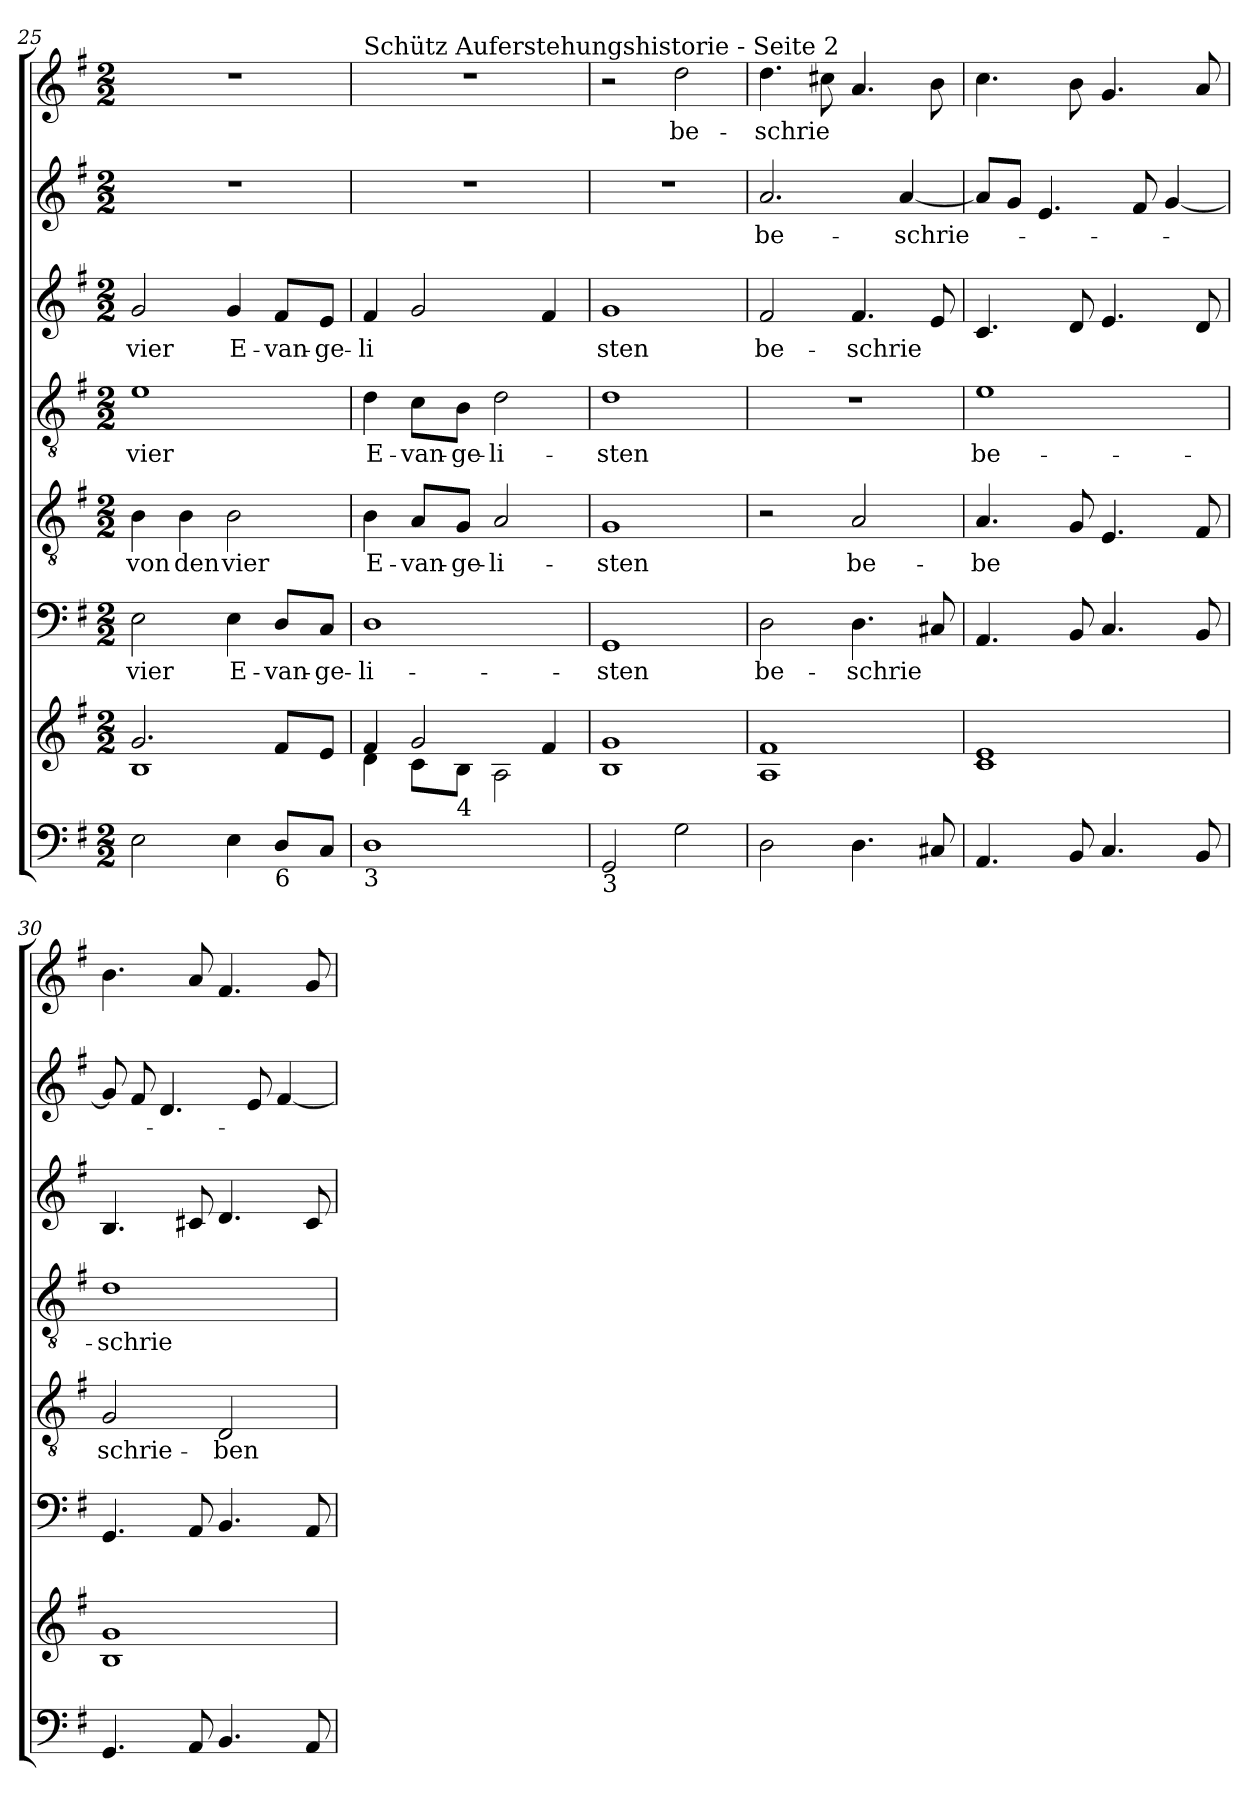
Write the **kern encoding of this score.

**kern	**kern	**kern	**text	**kern	**text	**kern	**text	**kern	**text	**kern	**text	**kern	**text
*part7	*part7	*part6	*part6	*part5	*part5	*part4	*part4	*part3	*part3	*part2	*part2	*part1	*part1
*staff8	*staff7	*staff6	*staff6	*staff5	*staff5	*staff4	*staff4	*staff3	*staff3	*staff2	*staff2	*staff1	*staff1
*clefF4	*clefG2	*clefF4	*	*clefGv2	*	*clefGv2	*	*clefG2	*	*clefG2	*	*clefG2	*
*k[f#]	*k[f#]	*k[f#]	*	*k[f#]	*	*k[f#]	*	*k[f#]	*	*k[f#]	*	*k[f#]	*
*G:	*G:	*G:	*	*G:	*	*G:	*	*G:	*	*G:	*	*G:	*
*M2/2	*M2/2	*M2/2	*	*M2/2	*	*M2/2	*	*M2/2	*	*M2/2	*	*M2/2	*
=25	=25	=25	=25	=25	=25	=25	=25	=25	=25	=25	=25	=25	=25
*	*^	*	*	*	*	*	*	*	*	*	*	*	*
!	!	!	!	!LO:LY:b	!	!LO:LY:b	!	!LO:LY:b	!	!LO:LY:b	!	!	!	!
2E\	2.g/	1B	2E\	vier	4B\	von	1e	vier	2g/	vier	1r	.	1r	.
!	!	!	!	!	!	!LO:LY:b	!	!	!	!	!	!	!	!
.	.	.	.	.	4B\	den	.	.	.	.	.	.	.	.
!	!	!	!	!LO:LY:b	!	!LO:LY:b	!	!	!	!LO:LY:b	!	!	!	!
4E\	.	.	4E\	E-	2B\	vier	.	.	4g/	E-	.	.	.	.
!LO:TX:b:t=6	!	!	!	!	!	!	!	!	!	!	!	!	!	!
!	!	!	!	!LO:LY:b	!	!	!	!	!	!LO:LY:b	!	!	!	!
8D/L	8f#/L	.	8D/L	-van-	.	.	.	.	8f#/L	-van-	.	.	.	.
!	!	!	!	!LO:LY:b	!	!	!	!	!	!LO:LY:b	!	!	!	!
8C/J	8e/J	.	8C/J	-ge-	.	.	.	.	8e/J	-ge-	.	.	.	.
=26	=26	=26	=26	=26	=26	=26	=26	=26	=26	=26	=26	=26	=26	=26
!	!	!	!	!	!	!	!	!	!	!	!	!	!LO:TX:a:t=Schütz Auferstehungshistorie  -  Seite 2	!
!LO:TX:b:t=3	!	!	!	!	!	!	!	!	!	!	!	!	!	!
!	!	!	!	!LO:LY:b	!	!LO:LY:b	!	!LO:LY:b	!	!LO:LY:b	!	!	!	!
1D	4f#/	4d\	1D	-li-	4B\	E-	4d\	E-	4f#/	-li	1r	.	1r	.
!	!	!	!	!	!	!LO:LY:b	!	!LO:LY:b	!	!	!	!	!	!
.	2g/	8c\L	.	.	8A/L	-van-	8c\L	-van-	2g/	.	.	.	.	.
!	!	!LO:TX:b:t=4	!	!	!	!	!	!	!	!	!	!	!	!
!	!	!	!	!	!	!LO:LY:b	!	!LO:LY:b	!	!	!	!	!	!
.	.	8B\J	.	.	8G/J	-ge-	8B\J	-ge-	.	.	.	.	.	.
!	!	!	!	!	!	!LO:LY:b	!	!LO:LY:b	!	!	!	!	!	!
.	.	2A\	.	.	2A/	-li-	2d\	-li-	.	.	.	.	.	.
.	4f#/	.	.	.	.	.	.	.	4f#/	.	.	.	.	.
=27	=27	=27	=27	=27	=27	=27	=27	=27	=27	=27	=27	=27	=27	=27
!LO:TX:b:t=3	!	!	!	!	!	!	!	!	!	!	!	!	!	!
!	!	!	!	!LO:LY:b	!	!LO:LY:b	!	!LO:LY:b	!	!LO:LY:b	!	!	!	!
2GG/	1g	1B	1GG	-sten	1G	-sten	1d	-sten	1g	sten	1r	.	2r	.
!	!	!	!	!	!	!	!	!	!	!	!	!	!	!LO:LY:b
2G\	.	.	.	.	.	.	.	.	.	.	.	.	2dd\	be-
=28	=28	=28	=28	=28	=28	=28	=28	=28	=28	=28	=28	=28	=28	=28
!	!	!	!	!LO:LY:b	!	!	!	!	!	!LO:LY:b	!	!LO:LY:b	!	!LO:LY:b
2D\	1f#	1A	2D\	be-	2r	.	1r	.	2f#/	be-	2.a/	be-	4.dd\	-schrie
.	.	.	.	.	.	.	.	.	.	.	.	.	8cc#X\	.
!	!	!	!	!LO:LY:b	!	!LO:LY:b	!	!	!	!LO:LY:b	!	!	!	!
4.D\	.	.	4.D\	-schrie	2A/	be-	.	.	4.f#/	-schrie	.	.	4.a/	.
!	!	!	!	!	!	!	!	!	!	!	!	!LO:LY:b	!	!
.	.	.	.	.	.	.	.	.	.	.	[4a/	-schrie-	.	.
8C#X/	.	.	8C#X/	.	.	.	.	.	8e/	.	.	.	8b\	.
!!LO:PB:g=z
=29	=29	=29	=29	=29	=29	=29	=29	=29	=29	=29	=29	=29	=29	=29
!	!	!	!	!	!	!LO:LY:b	!	!LO:LY:b	!	!	!	!	!	!
4.AA/	1e	1c	4.AA/	.	4.A/	-be	1e	be-	4.c/	.	8a/L]	.	4.cc\	.
.	.	.	.	.	.	.	.	.	.	.	8g/J	.	.	.
.	.	.	.	.	.	.	.	.	.	.	4.e/	.	.	.
8BB/	.	.	8BB/	.	8G/	.	.	.	8d/	.	.	.	8b\	.
4.C/	.	.	4.C/	.	4.E/	.	.	.	4.e/	.	.	.	4.g/	.
.	.	.	.	.	.	.	.	.	.	.	8f#/	.	.	.
.	.	.	.	.	.	.	.	.	.	.	[4g/	.	.	.
8BB/	.	.	8BB/	.	8F#/	.	.	.	8d/	.	.	.	8a/	.
=30	=30	=30	=30	=30	=30	=30	=30	=30	=30	=30	=30	=30	=30	=30
!	!	!	!	!	!	!LO:LY:b	!	!LO:LY:b	!	!	!	!	!	!
4.GG/	1g	1B	4.GG/	.	2G/	schrie-	1d	-schrie-	4.B/	.	8g/]	.	4.b\	.
.	.	.	.	.	.	.	.	.	.	.	8f#/	.	.	.
.	.	.	.	.	.	.	.	.	.	.	4.d/	.	.	.
8AA/	.	.	8AA/	.	.	.	.	.	8c#X/	.	.	.	8a/	.
!	!	!	!	!	!	!LO:LY:b	!	!	!	!	!	!	!	!
4.BB/	.	.	4.BB/	.	2D/	-ben	.	.	4.d/	.	.	.	4.f#/	.
.	.	.	.	.	.	.	.	.	.	.	8e/	.	.	.
.	.	.	.	.	.	.	.	.	.	.	[4f#/	.	.	.
8AA/	.	.	8AA/	.	.	.	.	.	8c#/	.	.	.	8g/	.
*	*v	*v	*	*	*	*	*	*	*	*	*	*	*	*
=	=	=	=	=	=	=	=	=	=	=	=	=	=
*-	*-	*-	*-	*-	*-	*-	*-	*-	*-	*-	*-	*-	*-
